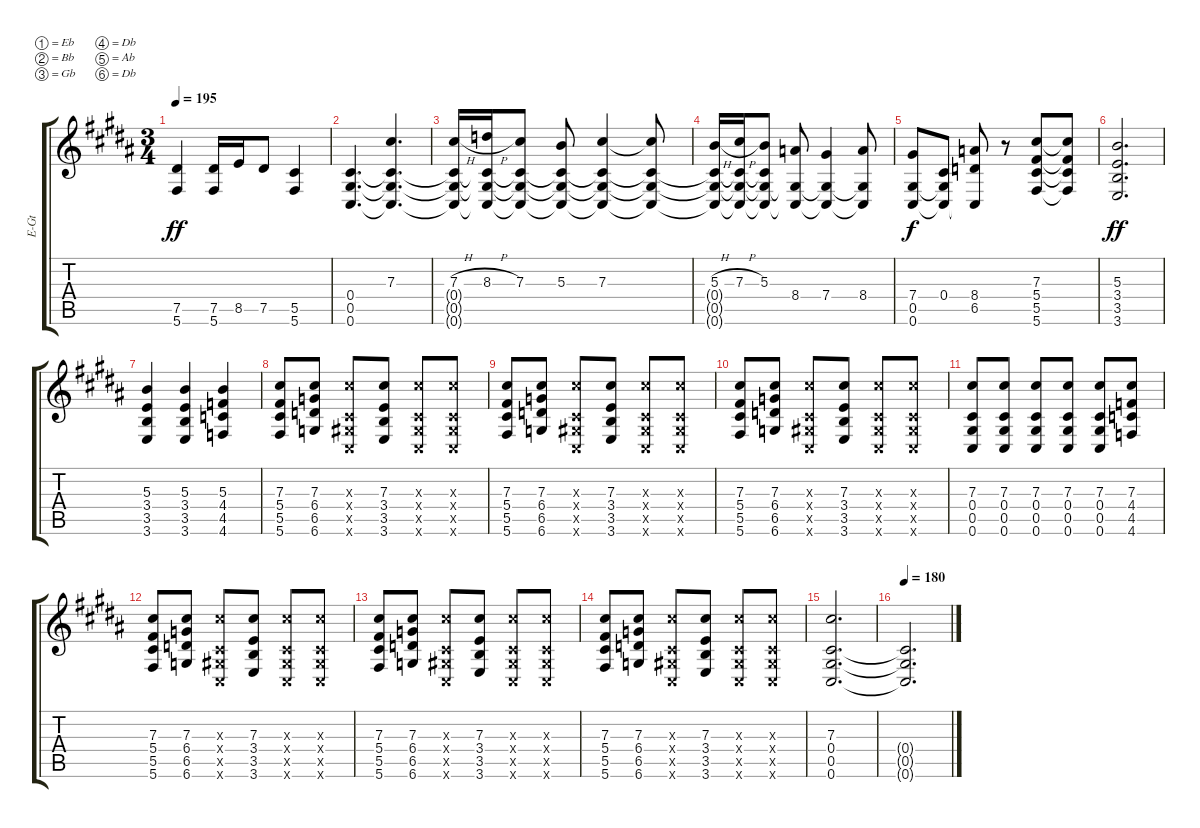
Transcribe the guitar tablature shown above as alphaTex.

\bracketExtendMode groupsimilarinstruments
\otherSystemsTrackNameOrientation horizontal
\track ("Electric Guitar" "E-Gt") {instrument overdrivenguitar}
\staff {score tabs}
\tuning (Eb4 Bb3 Gb3 Db3 Ab2 Db2)
\ts (3 4)
\tempo 195
\clef g2
\ks b
(5.6{acc forcenatural} 7.5{acc forcenatural}).4{dy ff beam Up} (5.6{acc forcenatural} 7.5{acc forcenatural}).16{beam Up} 8.5{acc forcenatural}.16{beam Up} 7.5{acc forcenatural}.8{beam Up} (5.6{acc forcenatural} 5.5{acc forcenatural}).4{beam Up} |
(0.6{acc forcenatural} 0.5{acc forcenatural} 0.4{acc forcenatural}).4{d beam Up} (7.3{acc forcenatural} 0.4{t acc forcenatural} 0.5{t acc forcenatural} 0.6{t acc forcenatural}).4{d beam Up} |
(7.3{h acc forcenatural} 0.6{t acc forcenatural} 0.5{t acc forcenatural} 0.4{t acc forcenatural}).16{beam Up} (8.3{h acc b} 0.4{t acc forcenatural} 0.5{t acc forcenatural} 0.6{t acc forcenatural}).16{beam Up} (7.3{acc forcenatural} 0.6{t acc forcenatural} 0.5{t acc forcenatural} 0.4{t acc forcenatural}).8{beam Up} (5.3{acc forcenatural} 0.4{t acc forcenatural} 0.5{t acc forcenatural} 0.6{t acc forcenatural}).8{beam Up} (7.3{acc forcenatural} 0.6{t acc forcenatural} 0.5{t acc forcenatural} 0.4{t acc forcenatural}).4{beam Up} (0.4{t acc forcenatural} 0.5{t acc forcenatural} 0.6{t acc forcenatural} 7.3{t acc forcenatural}).8{beam Up} |
(5.3{h acc forcenatural} 0.6{t acc forcenatural} 0.5{t acc forcenatural} 0.4{t acc forcenatural}).16{beam Up} (7.3{h acc forcenatural} 0.4{t acc forcenatural} 0.5{t acc forcenatural} 0.6{t acc forcenatural}).16{beam Up} (5.3{acc forcenatural} 0.6{t acc forcenatural} 0.5{t acc forcenatural} 0.4{t acc forcenatural}).8{beam Up} (8.4{acc b} 0.5{t acc forcenatural} 0.6{t acc forcenatural}).8{beam Up} (7.4{acc forcenatural} 0.6{t acc forcenatural} 0.5{t acc forcenatural}).4{beam Up} (8.4{acc b} 0.5{t acc forcenatural} 0.6{t acc forcenatural}).8{beam Up} |
(7.4{acc forcenatural} 0.5{acc forcenatural} 0.6{acc forcenatural}).8{dy f beam Up} (0.4{acc forcenatural} 0.5{t acc forcenatural} 0.6{t acc forcenatural}).8{beam Up} (6.5{acc b} 0.6{t acc forcenatural} 8.4{acc b}).8{beam Up} r.8{beam Up} (5.5{acc forcenatural} 5.6{acc forcenatural} 5.4{acc forcenatural} 7.3{acc forcenatural}).8{beam Up} (5.6{t acc forcenatural} 5.5{t acc forcenatural} 5.4{t acc forcenatural} 7.3{t acc forcenatural}).8{beam Up} |
(3.6{acc forcenatural} 3.5{acc forcenatural} 3.4{acc forcenatural} 5.3{acc forcenatural}).2{d dy ff beam Up} |
(3.6{acc forcenatural} 3.5{acc forcenatural} 3.4{acc forcenatural} 5.3{acc forcenatural}).4{beam Up} (5.3{acc forcenatural} 3.4{acc forcenatural} 3.5{acc forcenatural} 3.6{acc forcenatural}).4{beam Up} (5.3{acc forcenatural} 4.6{acc b} 4.5{acc b} 4.4{acc b}).4{beam Up} |
(5.6{acc forcenatural} 5.5{acc forcenatural} 5.4{acc forcenatural} 7.3{acc forcenatural}).8{beam Up} (7.3{acc forcenatural} 6.4{acc b} 6.5{acc b} 6.6{acc b}).8{beam Up} (0.6{x acc forcenatural} 0.5{x acc forcenatural} 0.4{x acc forcenatural} 7.3{x acc forcenatural}).8{beam Up} (3.6{acc forcenatural} 3.5{acc forcenatural} 3.4{acc forcenatural} 7.3{acc forcenatural}).8{beam Up} (0.6{x acc forcenatural} 0.5{x acc forcenatural} 0.4{x acc forcenatural} 7.3{x acc forcenatural}).8{beam Up} (7.3{x acc forcenatural} 0.4{x acc forcenatural} 0.5{x acc forcenatural} 0.6{x acc forcenatural}).8{beam Up} |
(5.6{acc forcenatural} 5.5{acc forcenatural} 5.4{acc forcenatural} 7.3{acc forcenatural}).8{beam Up} (7.3{acc forcenatural} 6.4{acc b} 6.5{acc b} 6.6{acc b}).8{beam Up} (0.6{x acc forcenatural} 0.5{x acc forcenatural} 0.4{x acc forcenatural} 7.3{x acc forcenatural}).8{beam Up} (3.6{acc forcenatural} 3.5{acc forcenatural} 3.4{acc forcenatural} 7.3{acc forcenatural}).8{beam Up} (0.6{x acc forcenatural} 0.5{x acc forcenatural} 0.4{x acc forcenatural} 7.3{x acc forcenatural}).8{beam Up} (7.3{x acc forcenatural} 0.4{x acc forcenatural} 0.5{x acc forcenatural} 0.6{x acc forcenatural}).8{beam Up} |
(5.6{acc forcenatural} 5.5{acc forcenatural} 5.4{acc forcenatural} 7.3{acc forcenatural}).8{beam Up} (7.3{acc forcenatural} 6.4{acc b} 6.5{acc b} 6.6{acc b}).8{beam Up} (0.6{x acc forcenatural} 0.5{x acc forcenatural} 0.4{x acc forcenatural} 7.3{x acc forcenatural}).8{beam Up} (3.6{acc forcenatural} 3.5{acc forcenatural} 3.4{acc forcenatural} 7.3{acc forcenatural}).8{beam Up} (0.6{x acc forcenatural} 0.5{x acc forcenatural} 0.4{x acc forcenatural} 7.3{x acc forcenatural}).8{beam Up} (7.3{x acc forcenatural} 0.4{x acc forcenatural} 0.5{x acc forcenatural} 0.6{x acc forcenatural}).8{beam Up} |
(0.6{acc forcenatural} 0.5{acc forcenatural} 0.4{acc forcenatural} 7.3{acc forcenatural}).8{beam Up} (0.6{acc forcenatural} 0.5{acc forcenatural} 0.4{acc forcenatural} 7.3{acc forcenatural}).8{beam Up} (0.6{acc forcenatural} 0.5{acc forcenatural} 0.4{acc forcenatural} 7.3{acc forcenatural}).8{beam Up} (0.6{acc forcenatural} 0.5{acc forcenatural} 0.4{acc forcenatural} 7.3{acc forcenatural}).8{beam Up} (0.6{acc forcenatural} 0.5{acc forcenatural} 0.4{acc forcenatural} 7.3{acc forcenatural}).8{beam Up} (4.6{acc b} 4.5{acc b} 4.4{acc b} 7.3{acc forcenatural}).8{beam Up} |
(5.6{acc forcenatural} 5.5{acc forcenatural} 5.4{acc forcenatural} 7.3{acc forcenatural}).8{beam Up} (7.3{acc forcenatural} 6.4{acc b} 6.5{acc b} 6.6{acc b}).8{beam Up} (0.6{x acc forcenatural} 0.5{x acc forcenatural} 0.4{x acc forcenatural} 7.3{x acc forcenatural}).8{beam Up} (3.6{acc forcenatural} 3.5{acc forcenatural} 3.4{acc forcenatural} 7.3{acc forcenatural}).8{beam Up} (0.6{x acc forcenatural} 0.5{x acc forcenatural} 0.4{x acc forcenatural} 7.3{x acc forcenatural}).8{beam Up} (7.3{x acc forcenatural} 0.4{x acc forcenatural} 0.5{x acc forcenatural} 0.6{x acc forcenatural}).8{beam Up} |
(5.6{acc forcenatural} 5.5{acc forcenatural} 5.4{acc forcenatural} 7.3{acc forcenatural}).8{beam Up} (7.3{acc forcenatural} 6.4{acc b} 6.5{acc b} 6.6{acc b}).8{beam Up} (0.6{x acc forcenatural} 0.5{x acc forcenatural} 0.4{x acc forcenatural} 7.3{x acc forcenatural}).8{beam Up} (3.6{acc forcenatural} 3.5{acc forcenatural} 3.4{acc forcenatural} 7.3{acc forcenatural}).8{beam Up} (0.6{x acc forcenatural} 0.5{x acc forcenatural} 0.4{x acc forcenatural} 7.3{x acc forcenatural}).8{beam Up} (7.3{x acc forcenatural} 0.4{x acc forcenatural} 0.5{x acc forcenatural} 0.6{x acc forcenatural}).8{beam Up} |
(5.6{acc forcenatural} 5.5{acc forcenatural} 5.4{acc forcenatural} 7.3{acc forcenatural}).8{beam Up} (7.3{acc forcenatural} 6.4{acc b} 6.5{acc b} 6.6{acc b}).8{beam Up} (0.6{x acc forcenatural} 0.5{x acc forcenatural} 0.4{x acc forcenatural} 7.3{x acc forcenatural}).8{beam Up} (3.6{acc forcenatural} 3.5{acc forcenatural} 3.4{acc forcenatural} 7.3{acc forcenatural}).8{beam Up} (0.6{x acc forcenatural} 0.5{x acc forcenatural} 0.4{x acc forcenatural} 7.3{x acc forcenatural}).8{beam Up} (7.3{x acc forcenatural} 0.4{x acc forcenatural} 0.5{x acc forcenatural} 0.6{x acc forcenatural}).8{beam Up} |
(0.6{acc forcenatural} 0.5{acc forcenatural} 0.4{acc forcenatural} 7.3{acc forcenatural}).2{d beam Up} |
\tempo 180
(0.6{t acc forcenatural} 0.5{t acc forcenatural} 0.4{t acc forcenatural}).2{d beam Up}
